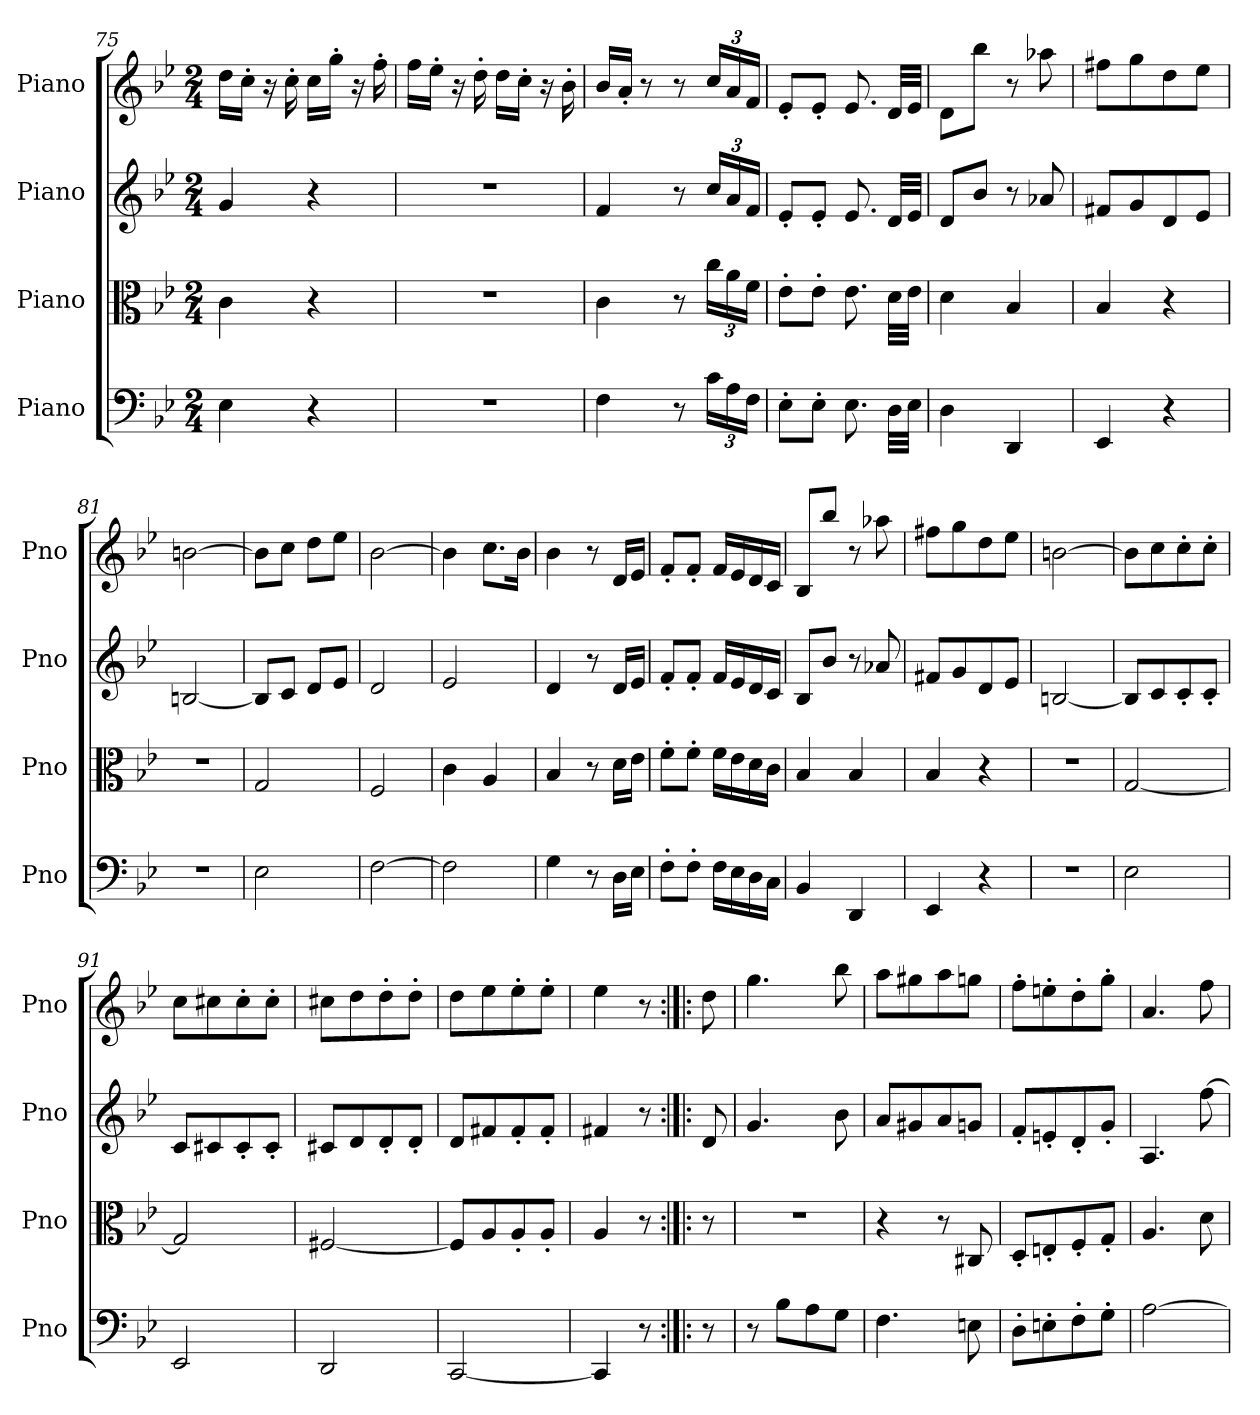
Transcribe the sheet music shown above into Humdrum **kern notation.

**kern	**kern	**kern	**kern
*part4	*part3	*part2	*part1
*staff4	*staff3	*staff2	*staff1
*I"Piano	*I"Piano	*I"Piano	*I"Piano
*I'Pno	*I'Pno	*I'Pno	*I'Pno
!!LO:LB:g=z
*clefF4	*clefC3	*clefG2	*clefG2
*k[b-e-]	*k[b-e-]	*k[b-e-]	*k[b-e-]
*M2/4	*M2/4	*M2/4	*M2/4
=75	=75	=75	=75
4E-\	4c\	4g/	16dd\LL
.	.	.	16cc'\JJ
.	.	.	16r
.	.	.	16cc'\
4r	4r	4r	16cc\LL
.	.	.	16gg'\JJ
.	.	.	16r
.	.	.	16ff'\
=76	=76	=76	=76
2r	2r	2r	16ff\LL
.	.	.	16ee-'\JJ
.	.	.	16r
.	.	.	16dd'\
.	.	.	16dd\LL
.	.	.	16cc'\JJ
.	.	.	16r
.	.	.	16b-'\
=77	=77	=77	=77
4F\	4c\	4f/	16b-/LL
.	.	.	16a'/JJ
.	.	.	8r
8r	8r	8r	8r
*Xbrackettup	*Xbrackettup	*Xbrackettup	*Xbrackettup
24c\LL	24cc\LL	24cc/LL	24cc/LL
24A\	24a\	24a/	24a/
24F\JJ	24f\JJ	24f/JJ	24f/JJ
=78	=78	=78	=78
8E-'\L	8e-'\L	8e-'/L	8e-'/L
8E-'\J	8e-'\J	8e-'/J	8e-'/J
8.E-\	8.e-\	8.e-/	8.e-/
32D\LLL	32d\LLL	32d/LLL	32d/LLL
32E-\JJJ	32e-\JJJ	32e-/JJJ	32e-/JJJ
=79	=79	=79	=79
4D\	4d\	8d/L	8d\L
.	.	8b-/J	8bb-\J
4DD/	4B-/	8r	8r
.	.	8a-X/	8aa-X\
=80	=80	=80	=80
4EE-/	4B-/	8f#X/L	8ff#X\L
.	.	8g/	8gg\
4r	4r	8d/	8dd\
.	.	8e-/J	8ee-\J
=81	=81	=81	=81
2r	2r	[2Bn/	[2bn\
!!LO:PB:g=z
=82	=82	=82	=82
2E-\	2G/	8B/L]	8b\L]
.	.	8c/J	8cc\J
.	.	8d/L	8dd\L
.	.	8e-/J	8ee-\J
=83	=83	=83	=83
[2F\	2F/	2d/	[2b-\
=84	=84	=84	=84
2F\]	4c\	2e-/	4b-\]
.	4A/	.	8.cc\L
.	.	.	16b-\Jk
=85	=85	=85	=85
4G\	4B-/	4d/	4b-\
8r	8r	8r	8r
16D\LL	16d\LL	16d/LL	16d/LL
16E-\JJ	16e-\JJ	16e-/JJ	16e-/JJ
=86	=86	=86	=86
8F'\L	8f'\L	8f'/L	8f'/L
8F'\J	8f'\J	8f'/J	8f'/J
16F\LL	16f\LL	16f/LL	16f/LL
16E-\	16e-\	16e-/	16e-/
16D\	16d\	16d/	16d/
16C\JJ	16c\JJ	16c/JJ	16c/JJ
=87	=87	=87	=87
4BB-/	4B-/	8B-/L	8B-/L
.	.	8b-/J	8bb-/J
4DD/	4B-/	8r	8r
.	.	8a-X/	8aa-X\
=88	=88	=88	=88
4EE-/	4B-/	8f#X/L	8ff#X\L
.	.	8g/	8gg\
4r	4r	8d/	8dd\
.	.	8e-/J	8ee-\J
=89	=89	=89	=89
2r	2r	[2Bn/	[2bn\
=90	=90	=90	=90
2E-\	[2G/	8B/L]	8b\L]
.	.	8c/	8cc\
.	.	8c'/	8cc'\
.	.	8c'/J	8cc'\J
!!LO:LB:g=z
=91	=91	=91	=91
2EE-/	2G/]	8c/L	8cc\L
.	.	8c#X/	8cc#X\
.	.	8c#'/	8cc#'\
.	.	8c#'/J	8cc#'\J
=92	=92	=92	=92
2DD/	[2F#X/	8c#X/L	8cc#X\L
.	.	8d/	8dd\
.	.	8d'/	8dd'\
.	.	8d'/J	8dd'\J
=93	=93	=93	=93
[2CC/	8F#/L]	8d/L	8dd\L
.	8A/	8f#X/	8ee-\
.	8A'/	8f#'/	8ee-'\
.	8A'/J	8f#'/J	8ee-'\J
=94	=94	=94	=94
4CC/]	4A/	4f#X/	4ee-\
8r	8r	8r	8r
=94X1:|!|:	=94X1:|!|:	=94X1:|!|:	=94X1:|!|:
8r	8r	8d/	8dd\
=95	=95	=95	=95
8r	2r	4.g/	4.gg\
8B-\L	.	.	.
8A\	.	.	.
8G\J	.	8b-\	8bb-\
=96	=96	=96	=96
4.F\	4r	8a/L	8aa\L
.	.	8g#X/	8gg#X\
.	8r	8a/	8aa\
8En\	8C#X/	8gn/J	8ggn\J
=97	=97	=97	=97
8D'\L	8D'/L	8f'/L	8ff'\L
8En'\	8En'/	8en'/	8een'\
8F'\	8F'/	8d'/	8dd'\
8G'\J	8G'/J	8g'/J	8gg'\J
=98	=98	=98	=98
[2A\	4.A/	4.A/	4.a/
.	8d\	[8ff\	8ff\
=	=	=	=
*-	*-	*-	*-
